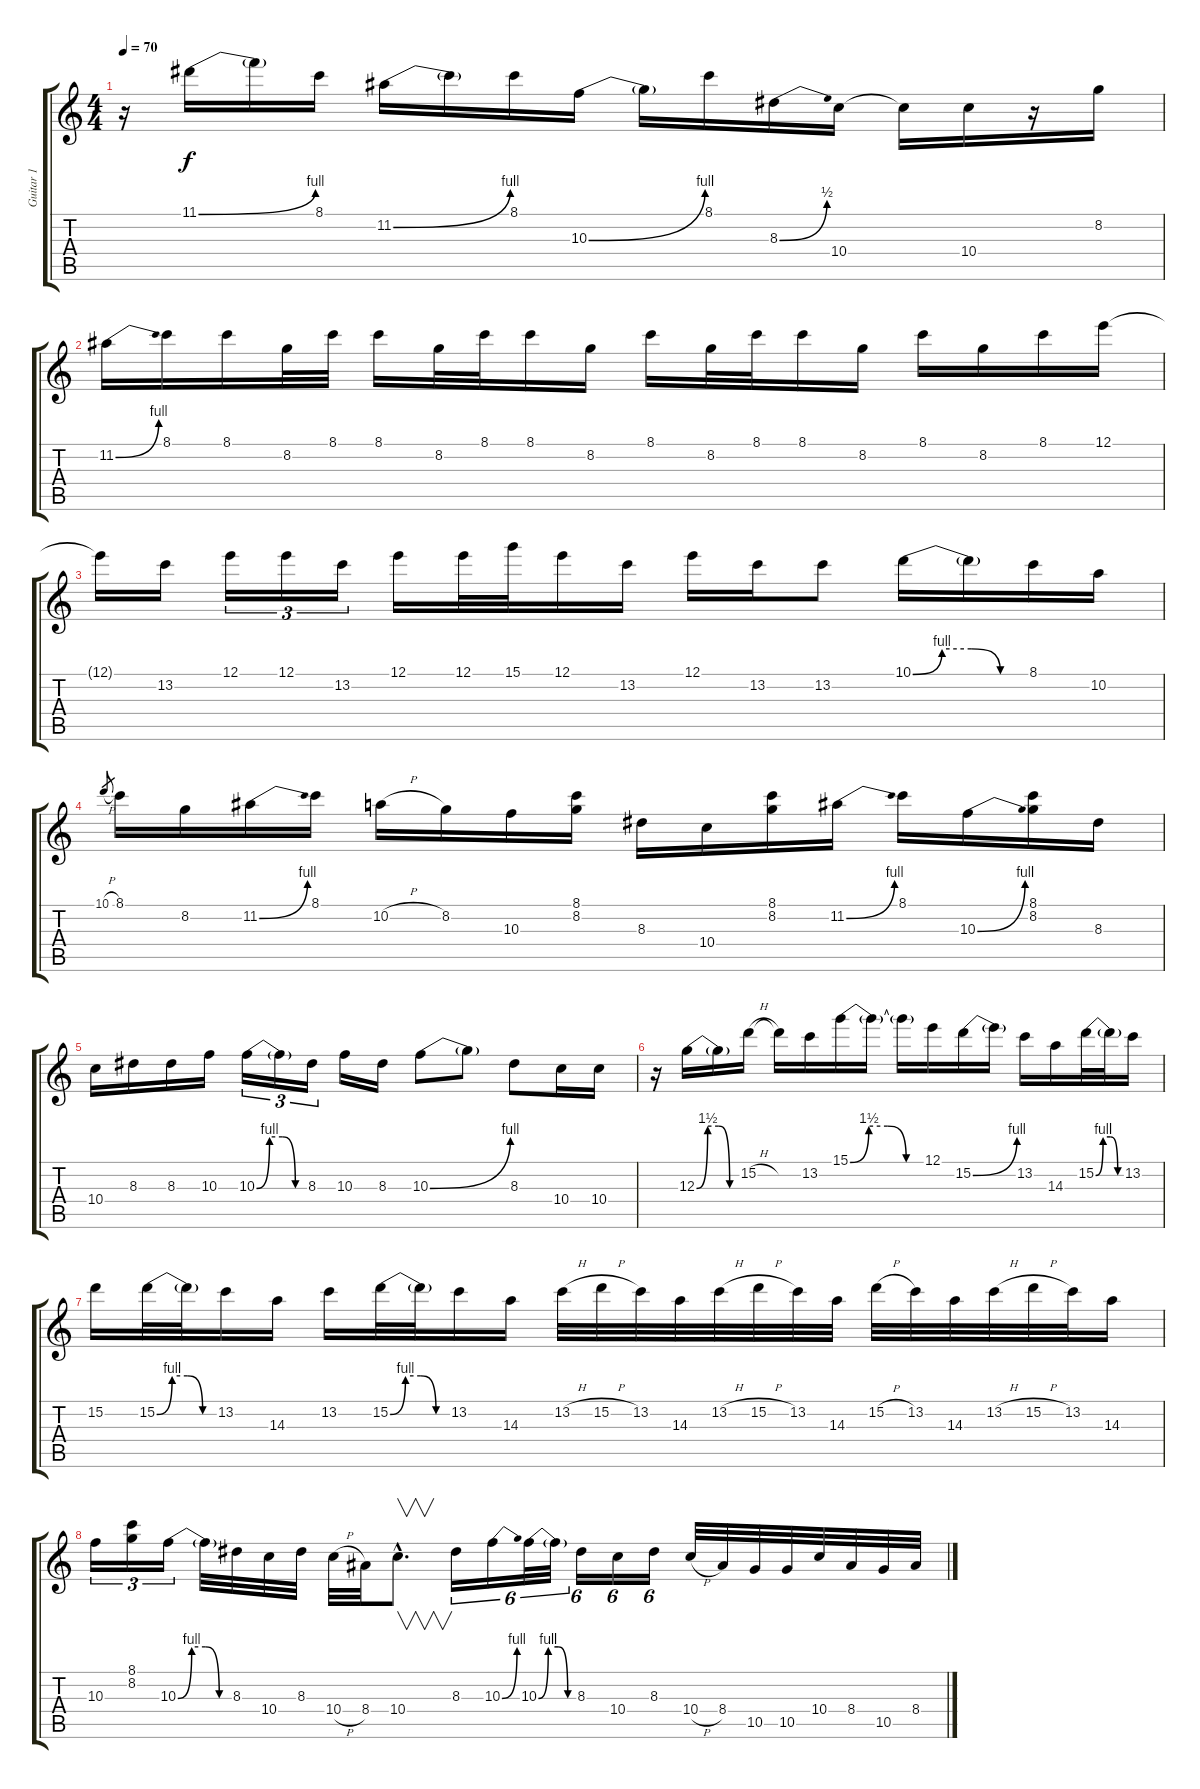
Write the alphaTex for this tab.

\track ("Guitar 1" "Guitar 1") {instrument overdrivenguitar}
\staff {score tabs}
\tuning (E4 B3 G3 D3 A2 E2) {hide}
\ts (4 4)
\tempo 70
\clef g2
\ks c
r.16{dy f} 11.1{be (bend 0 0 60 4)}.16 11.1{t}.16 8.1.16 11.2{be (bend 0 0 60 4)}.16 11.2{t}.16 8.1.16 10.3{be (bend 0 0 60 4)}.16 10.3{t}.16 8.1.16 8.3{be (bend 0 0 60 2)}.16 10.4.16 10.4{t}.16 10.4.16 r.16 8.2.16 |
11.2{be (bend 0 0 60 4)}.16 8.1.16 8.1.16 8.2.32 8.1.32 8.1.16 8.2.32 8.1.32 8.1.16 8.2.16 8.1.16 8.2.32 8.1.32 8.1.16 8.2.16 8.1.16 8.2.16 8.1.16 12.1.16 |
12.1{t}.16 13.2.16 12.1.16{tu (3 2)} 12.1.16{tu (3 2)} 13.2.16{tu (3 2)} 12.1.16 12.1.32 15.1.32 12.1.16 13.2.16 12.1.16 13.2.16 13.2.8 10.1{be (custom 0 0 15 4 30 4 45 0 60 0)}.16 10.1{t}.16 8.1.16 10.2.16 |
10.1{h}.8{gr} 8.1.16 8.2.16 11.2{be (bend 0 0 60 4)}.16 8.1.16 10.2{h}.16 8.2.16 10.3.16 (8.1 8.2).16 8.3.16 10.4.16 (8.1 8.2).16 11.2{be (bend 0 0 60 4)}.16 8.1.16 10.3{be (bend 0 0 60 4)}.16 (8.1 8.2).16 8.3.16 |
10.4.16 8.3.16 8.3.16 10.3.16 10.3{be (custom 0 0 15 4 30 4 45 0 60 0)}.16{tu (3 2)} 10.3{t}.16{tu (3 2)} 8.3.16{tu (3 2)} 10.3.16 8.3.16 10.3{be (bend 0 0 60 4)}.8 10.3{t}.8 8.3.8 10.4.16 10.4.16 |
r.16 12.3{be (custom 0 0 15 6 30 6 45 0 60 0)}.16 12.3{t}.16 15.2{h}.16 15.2{t}.16 13.2.16 15.1{be (custom 0 0 15 6 30 6 45 0 60 0)}.16 15.1{t}.16 15.1{t}.16 12.1.16 15.2{be (bend 0 0 60 4)}.16 15.2{t}.16 13.2.16 14.3.16 15.2{be (custom 0 0 15 4 30 4 45 0 60 0)}.32 15.2{t}.32 13.2.16 |
15.2.16 15.2{be (custom 0 0 15 4 30 4 45 0 60 0)}.32 15.2{t}.32 13.2.16 14.3.16 13.2.16 15.2{be (custom 0 0 15 4 30 4 45 0 60 0)}.32 15.2{t}.32 13.2.16 14.3.16 13.2{h}.32 15.2{h}.32 13.2.32 14.3.32 13.2{h}.32 15.2{h}.32 13.2.32 14.3.32 15.2{h}.32 13.2.32 14.3.32 13.2{h}.32 15.2{h}.32 13.2.32 14.3.16 |
10.3.16{tu (3 2)} (8.1 8.2).16{tu (3 2)} 10.3{be (custom 0 0 15 4 30 4 45 0 60 0)}.16{tu (3 2)} 10.3{t}.32 8.3.32 10.4.32 8.3.32 10.4{h}.32 8.4.32 10.4{hac}.8{v d} 8.3.16{tu (6 4)} 10.3{be (bend 0 0 60 4)}.16{tu (6 4)} 10.3{be (custom 0 0 15 4 30 4 45 0 60 0)}.32{tu (6 4)} 10.3{t}.32{tu (6 4)} 8.3.16{tu (6 4)} 10.4.16{tu (6 4)} 8.3.16{tu (6 4)} 10.4{h}.32 8.4.32 10.5.32 10.5.32 10.4.32 8.4.32 10.5.32 8.4.32
